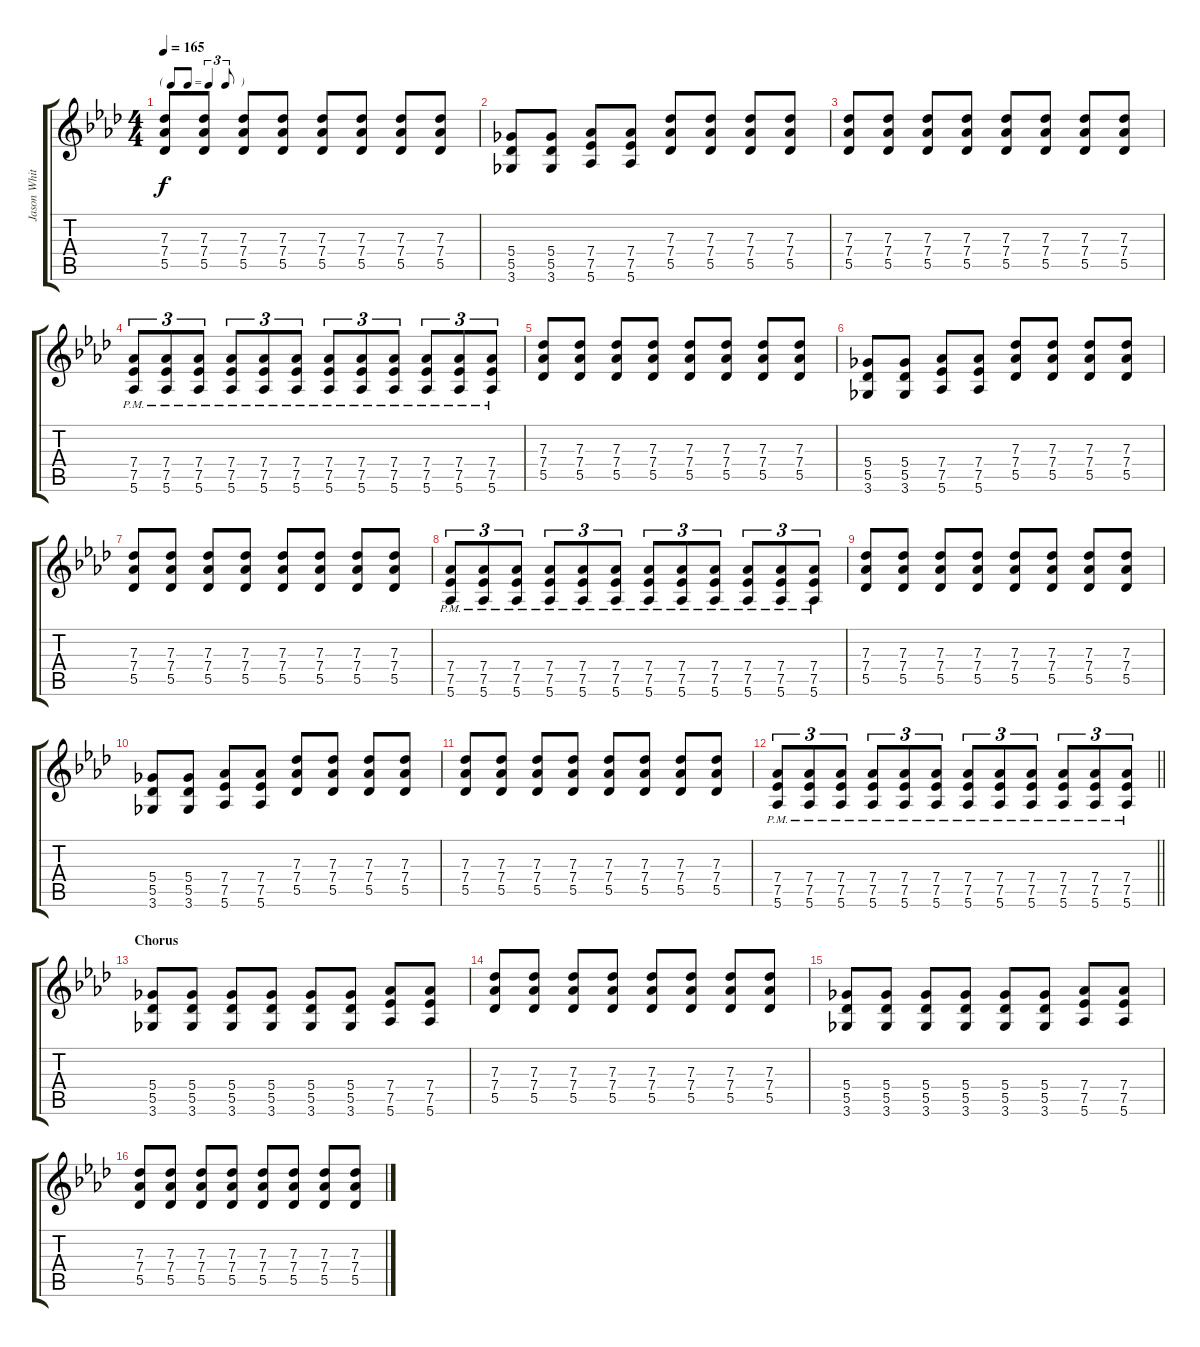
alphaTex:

\track ("Jason White (Lead Guitar)" "Jason Whit") {instrument distortionguitar}
\staff {score tabs}
\tuning (Eb4 Bb3 Gb3 Db3 Ab2 Eb2) {hide}
\ts (4 4)
\tf triplet8th
\tempo 165
\clef g2
\ks ab
(7.3 7.4 5.5).8{dy f} (7.3 7.4 5.5).8 (7.3 7.4 5.5).8 (7.3 7.4 5.5).8 (7.3 7.4 5.5).8 (7.3 7.4 5.5).8 (7.3 7.4 5.5).8 (7.3 7.4 5.5).8 |
(5.4 5.5 3.6).8 (5.4 5.5 3.6).8 (7.4 7.5 5.6).8 (7.4 7.5 5.6).8 (7.3 7.4 5.5).8 (7.3 7.4 5.5).8 (7.3 7.4 5.5).8 (7.3 7.4 5.5).8 |
(7.3 7.4 5.5).8 (7.3 7.4 5.5).8 (7.3 7.4 5.5).8 (7.3 7.4 5.5).8 (7.3 7.4 5.5).8 (7.3 7.4 5.5).8 (7.3 7.4 5.5).8 (7.3 7.4 5.5).8 |
(7.4{pm} 7.5{pm} 5.6{pm}).8{tu (3 2)} (7.4{pm} 7.5{pm} 5.6{pm}).8{tu (3 2)} (7.4{pm} 7.5{pm} 5.6{pm}).8{tu (3 2)} (7.4{pm} 7.5{pm} 5.6{pm}).8{tu (3 2)} (7.4{pm} 7.5{pm} 5.6{pm}).8{tu (3 2)} (7.4{pm} 7.5{pm} 5.6{pm}).8{tu (3 2)} (7.4{pm} 7.5{pm} 5.6{pm}).8{tu (3 2)} (7.4{pm} 7.5{pm} 5.6{pm}).8{tu (3 2)} (7.4{pm} 7.5{pm} 5.6{pm}).8{tu (3 2)} (7.4{pm} 7.5{pm} 5.6{pm}).8{tu (3 2)} (7.4{pm} 7.5{pm} 5.6{pm}).8{tu (3 2)} (7.4{pm} 7.5{pm} 5.6{pm}).8{tu (3 2)} |
(7.3 7.4 5.5).8 (7.3 7.4 5.5).8 (7.3 7.4 5.5).8 (7.3 7.4 5.5).8 (7.3 7.4 5.5).8 (7.3 7.4 5.5).8 (7.3 7.4 5.5).8 (7.3 7.4 5.5).8 |
(5.4 5.5 3.6).8 (5.4 5.5 3.6).8 (7.4 7.5 5.6).8 (7.4 7.5 5.6).8 (7.3 7.4 5.5).8 (7.3 7.4 5.5).8 (7.3 7.4 5.5).8 (7.3 7.4 5.5).8 |
(7.3 7.4 5.5).8 (7.3 7.4 5.5).8 (7.3 7.4 5.5).8 (7.3 7.4 5.5).8 (7.3 7.4 5.5).8 (7.3 7.4 5.5).8 (7.3 7.4 5.5).8 (7.3 7.4 5.5).8 |
(7.4{pm} 7.5{pm} 5.6{pm}).8{tu (3 2)} (7.4{pm} 7.5{pm} 5.6{pm}).8{tu (3 2)} (7.4{pm} 7.5{pm} 5.6{pm}).8{tu (3 2)} (7.4{pm} 7.5{pm} 5.6{pm}).8{tu (3 2)} (7.4{pm} 7.5{pm} 5.6{pm}).8{tu (3 2)} (7.4{pm} 7.5{pm} 5.6{pm}).8{tu (3 2)} (7.4{pm} 7.5{pm} 5.6{pm}).8{tu (3 2)} (7.4{pm} 7.5{pm} 5.6{pm}).8{tu (3 2)} (7.4{pm} 7.5{pm} 5.6{pm}).8{tu (3 2)} (7.4{pm} 7.5{pm} 5.6{pm}).8{tu (3 2)} (7.4{pm} 7.5{pm} 5.6{pm}).8{tu (3 2)} (7.4{pm} 7.5{pm} 5.6{pm}).8{tu (3 2)} |
(7.3 7.4 5.5).8 (7.3 7.4 5.5).8 (7.3 7.4 5.5).8 (7.3 7.4 5.5).8 (7.3 7.4 5.5).8 (7.3 7.4 5.5).8 (7.3 7.4 5.5).8 (7.3 7.4 5.5).8 |
(5.4 5.5 3.6).8 (5.4 5.5 3.6).8 (7.4 7.5 5.6).8 (7.4 7.5 5.6).8 (7.3 7.4 5.5).8 (7.3 7.4 5.5).8 (7.3 7.4 5.5).8 (7.3 7.4 5.5).8 |
(7.3 7.4 5.5).8 (7.3 7.4 5.5).8 (7.3 7.4 5.5).8 (7.3 7.4 5.5).8 (7.3 7.4 5.5).8 (7.3 7.4 5.5).8 (7.3 7.4 5.5).8 (7.3 7.4 5.5).8 |
\barLineRight lightlight
(7.4{pm} 7.5{pm} 5.6{pm}).8{tu (3 2)} (7.4{pm} 7.5{pm} 5.6{pm}).8{tu (3 2)} (7.4{pm} 7.5{pm} 5.6{pm}).8{tu (3 2)} (7.4{pm} 7.5{pm} 5.6{pm}).8{tu (3 2)} (7.4{pm} 7.5{pm} 5.6{pm}).8{tu (3 2)} (7.4{pm} 7.5{pm} 5.6{pm}).8{tu (3 2)} (7.4{pm} 7.5{pm} 5.6{pm}).8{tu (3 2)} (7.4{pm} 7.5{pm} 5.6{pm}).8{tu (3 2)} (7.4{pm} 7.5{pm} 5.6{pm}).8{tu (3 2)} (7.4{pm} 7.5{pm} 5.6{pm}).8{tu (3 2)} (7.4{pm} 7.5{pm} 5.6{pm}).8{tu (3 2)} (7.4{pm} 7.5{pm} 5.6{pm}).8{tu (3 2)} |
\section ("" "Chorus")
(5.4 5.5 3.6).8 (5.4 5.5 3.6).8 (5.4 5.5 3.6).8 (5.4 5.5 3.6).8 (5.4 5.5 3.6).8 (5.4 5.5 3.6).8 (7.4 7.5 5.6).8 (7.4 7.5 5.6).8 |
(7.3 7.4 5.5).8 (7.3 7.4 5.5).8 (7.3 7.4 5.5).8 (7.3 7.4 5.5).8 (7.3 7.4 5.5).8 (7.3 7.4 5.5).8 (7.3 7.4 5.5).8 (7.3 7.4 5.5).8 |
(5.4 5.5 3.6).8 (5.4 5.5 3.6).8 (5.4 5.5 3.6).8 (5.4 5.5 3.6).8 (5.4 5.5 3.6).8 (5.4 5.5 3.6).8 (7.4 7.5 5.6).8 (7.4 7.5 5.6).8 |
(7.3 7.4 5.5).8 (7.3 7.4 5.5).8 (7.3 7.4 5.5).8 (7.3 7.4 5.5).8 (7.3 7.4 5.5).8 (7.3 7.4 5.5).8 (7.3 7.4 5.5).8 (7.3 7.4 5.5).8
